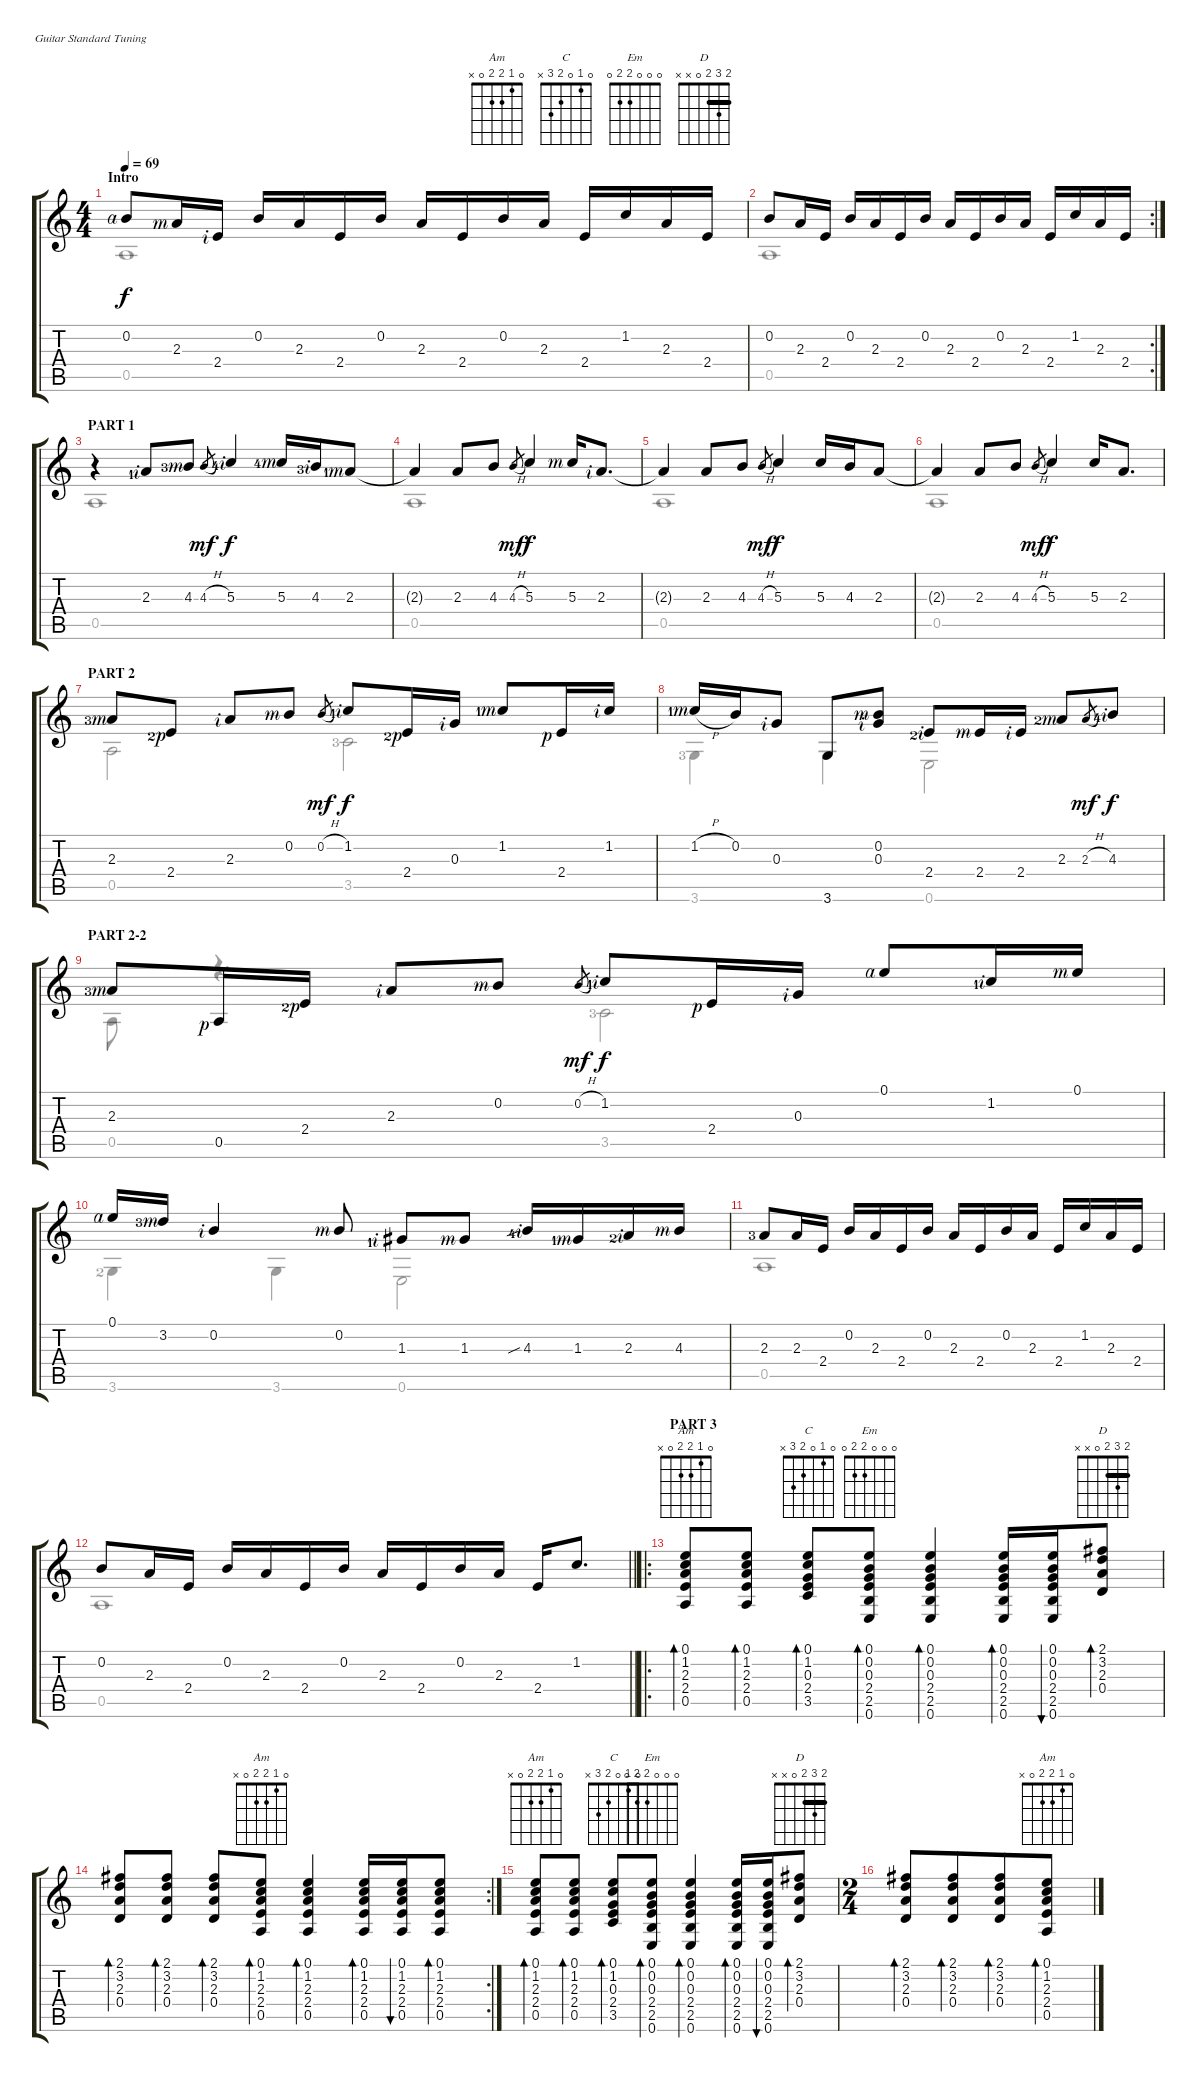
\defaultSystemsLayout 4
\bracketExtendMode groupsimilarinstruments
\singleTrackTrackNamePolicy hidden
\multiTrackTrackNamePolicy hidden
\firstSystemTrackNameOrientation horizontal
\otherSystemsTrackNameOrientation horizontal
\chordDiagramsInScore
\track ("Nylon Guitar" "N-Gt") {instrument acousticguitarnylon}
\staff {score tabs}
\tuning (E4 B3 G3 D3 A2 E2)
\chord ("Am" 0 1 2 2 0 x)
\chord ("C" 0 1 0 2 3 x)
\chord ("Em" 0 0 0 2 2 0)
\chord ("D" 2 3 2 0 x x) {barre 2}
\voice
\ts (4 4)
\section ("" "Intro")
\tempo 69
\clef g2
\ks c
0.2{rf 4}.8{dy f instrument acousticguitarnylon} 2.3{rf 3}.16 2.4{rf 2}.16 0.2.16 2.3.16 2.4.16 0.2.16 2.3.16 2.4.16 0.2.16 2.3.16 2.4.16 1.2.16 2.3.16 2.4.16 |
\rc 2
0.2.8 2.3.16 2.4.16 0.2.16 2.3.16 2.4.16 0.2.16 2.3.16 2.4.16 0.2.16 2.3.16 2.4.16 1.2.16 2.3.16 2.4.16 |
\section ("" "PART 1")
r.4 2.3{lf 2 rf 2}.8 4.3{lf 4 rf 3}.8 4.3{h}.8{gr dy mf} 5.3{lf 5 rf 2}.4{dy f} 5.3{lf 5 rf 3}.16 4.3{lf 4 rf 2}.16 2.3{lf 2 rf 3}.8 |
2.3{t}.4 2.3.8 4.3.8 4.3{h}.8{gr dy mf} 5.3.4{dy f} 5.3{rf 3}.16 2.3{rf 2}.8{d} |
2.3{t}.4 2.3.8 4.3.8 4.3{h}.8{gr dy mf} 5.3.4{dy f} 5.3.16 4.3.16 2.3.8 |
2.3{t}.4 2.3.8 4.3.8 4.3{h}.8{gr dy mf} 5.3.4{dy f} 5.3.16 2.3.8{d} |
\section ("" "PART 2")
2.3{lf 4 rf 3}.8 2.4{lf 3 rf 1}.8 2.3{rf 2}.8 0.2{rf 3}.8 0.2{h}.8{gr dy mf} 1.2{lf 2 rf 2}.8{dy f} 2.4{lf 3 rf 1}.16 0.3{rf 2}.16{beam split} 1.2{lf 2 rf 3}.8 2.4{rf 1}.16 1.2{rf 2}.16 |
1.2{h lf 2 rf 3}.16 0.2.16 0.3{rf 2}.8{beam split} 3.6.8 (0.2{rf 3} 0.3{rf 2}).8 2.4{lf 3 rf 2}.8 2.4{rf 3}.16 2.4{rf 2}.16{beam split} 2.3{lf 3 rf 3}.8{beam merge} 2.3{h}.8{gr dy mf beam merge} 4.3{lf 5 rf 2}.8{dy f} |
\section ("" "PART 2-2")
2.3{lf 4 rf 3}.8 0.5{rf 1}.16 2.4{lf 3 rf 1}.16{beam split} 2.3{rf 2}.8 0.2{rf 3}.8 0.2{h}.8{gr dy mf} 1.2{lf 2 rf 2}.8{dy f} 2.4{rf 1}.16 0.3{rf 2}.16{beam split} 0.1{rf 4}.8 1.2{lf 2 rf 2}.16 0.1{rf 3}.16 |
0.1{rf 4}.16 3.2{lf 4 rf 3}.16 0.2{rf 2}.4 0.2{rf 3}.8 1.3{lf 2 rf 2}.8 1.3{rf 3}.8{beam split} 4.3{sib lf 5 rf 2}.16 1.3{lf 2 rf 3}.16 2.3{lf 3 rf 2}.16 4.3{rf 3}.16 |
2.3{lf 4}.8 2.3.16 2.4.16{beam split} 0.2.16 2.3.16 2.4.16 0.2.16 2.3.16 2.4.16 0.2.16 2.3.16{beam split} 2.4.16 1.2.16 2.3.16 2.4.16 |
\barLineRight lightlight
0.2.8 2.3.16 2.4.16{beam split} 0.2.16 2.3.16 2.4.16 0.2.16 2.3.16 2.4.16 0.2.16 2.3.16{beam split} 2.4.16 1.2.8{d} |
\ro
\section ("" "PART 3")
(0.1 1.2 2.3 2.4 0.5).8{bd 30 ch "Am"} (0.1 1.2 2.3 2.4 0.5).8{bd 60} (0.1 1.2 0.3 2.4 3.5).8{bd 60 ch "C"} (0.1 0.2 0.3 2.4 2.5 0.6).8{bd 60 ch "Em"} (0.1 0.2 0.3 2.4 2.5 0.6).4{bd 60} (0.1 0.2 0.3 2.4 2.5 0.6).16{bd 60} (0.1 0.2 0.3 2.4 2.5 0.6).16{bu 60} (2.1 3.2 2.3 0.4).8{bd 60 ch "D"} |
\rc 2
(2.1 3.2 2.3 0.4).8{bd 60} (2.1 3.2 2.3 0.4).8{bd 60} (2.1 3.2 2.3 0.4).8{bd 60} (0.1 1.2 2.3 2.4 0.5).8{bd 60 ch "Am"} (0.1 1.2 2.3 2.4 0.5).4{bd 60} (0.1 1.2 2.3 2.4 0.5).16{bd 60} (0.1 1.2 2.3 2.4 0.5).16{bu 60} (0.1 1.2 2.3 2.4 0.5).8{bd 60} |
(0.1 1.2 2.3 2.4 0.5).8{bd 60 ch "Am"} (0.1 1.2 2.3 2.4 0.5).8{bd 60} (0.1 1.2 0.3 2.4 3.5).8{bd 60 ch "C"} (0.1 0.2 0.3 2.4 2.5 0.6).8{bd 60 ch "Em"} (0.1 0.2 0.3 2.4 2.5 0.6).4{bd 60} (0.1 0.2 0.3 2.4 2.5 0.6).16{bd 60} (0.1 0.2 0.3 2.4 2.5 0.6).16{bu 60} (2.1 3.2 2.3 0.4).8{bd 60 ch "D"} |
\ts (2 4)
(2.1 3.2 2.3 0.4).8{bd 60} (2.1 3.2 2.3 0.4).8{bd 60 beam merge} (2.1 3.2 2.3 0.4).8{bd 60} (0.1 1.2 2.3 2.4 0.5).8{bd 60 ch "Am"}
\voice
\clef g2
\ottava regular
\simile none
\ks c
0.5.1{dy f} |
0.5.1 |
0.5.1 |
0.5.1 |
0.5.1 |
0.5.1 |
0.5.2 3.5{lf 4}.2 |
3.6{lf 4}.4 3.6.4 0.6.2 |
0.5.8 r.4{d} 3.5{lf 4}.2 |
3.6{lf 3}.4 3.6.4 0.6.2 |
0.5.1 |
\barLineRight lightlight
0.5.1 |
|
|
|
